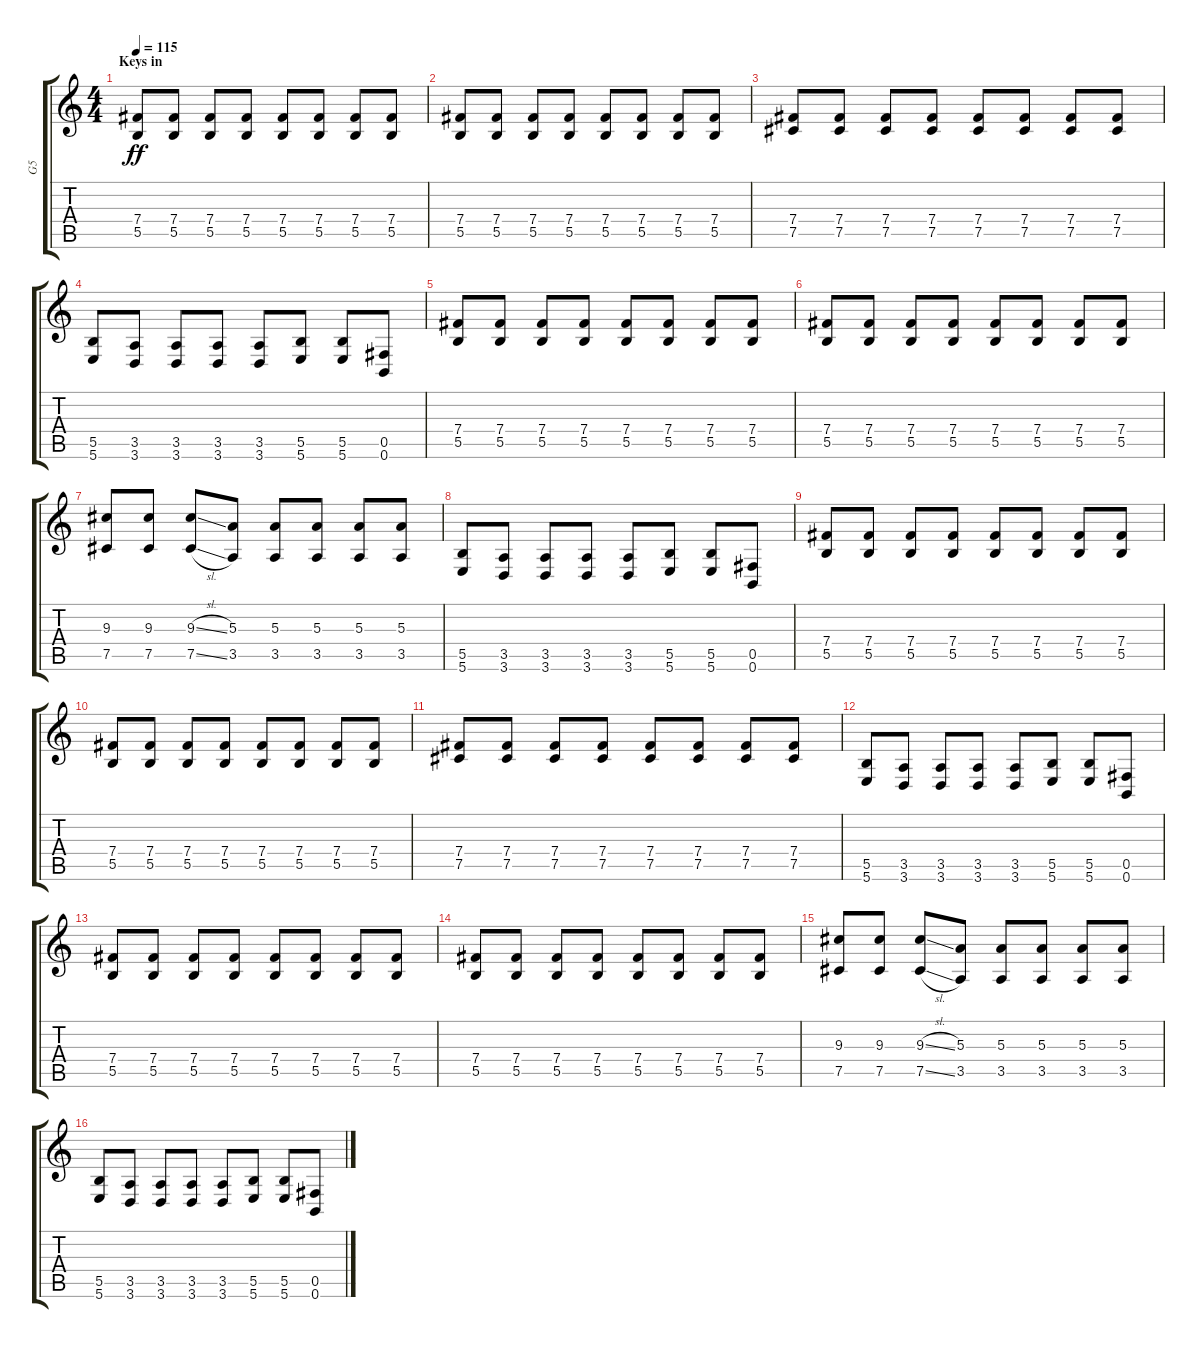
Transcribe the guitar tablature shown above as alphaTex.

\track ("G5" "G5") {instrument distortionguitar}
\staff {score tabs}
\tuning (Db4 Ab3 E3 B2 Gb2 B1) {hide}
\ts (4 4)
\section ("" "Keys in ")
\tempo 115
\clef g2
\ks c
(7.4 5.5).8{dy ff} (7.4 5.5).8 (7.4 5.5).8 (7.4 5.5).8 (7.4 5.5).8 (7.4 5.5).8 (7.4 5.5).8 (7.4 5.5).8 |
(7.4 5.5).8 (7.4 5.5).8 (7.4 5.5).8 (7.4 5.5).8 (7.4 5.5).8 (7.4 5.5).8 (7.4 5.5).8 (7.4 5.5).8 |
(7.4 7.5).8 (7.4 7.5).8 (7.4 7.5).8 (7.4 7.5).8 (7.4 7.5).8 (7.4 7.5).8 (7.4 7.5).8 (7.4 7.5).8 |
(5.5 5.6).8 (3.5 3.6).8 (3.5 3.6).8 (3.5 3.6).8 (3.5 3.6).8 (5.5 5.6).8 (5.5 5.6).8 (0.5 0.6).8 |
(7.4 5.5).8 (7.4 5.5).8 (7.4 5.5).8 (7.4 5.5).8 (7.4 5.5).8 (7.4 5.5).8 (7.4 5.5).8 (7.4 5.5).8 |
(7.4 5.5).8 (7.4 5.5).8 (7.4 5.5).8 (7.4 5.5).8 (7.4 5.5).8 (7.4 5.5).8 (7.4 5.5).8 (7.4 5.5).8 |
(9.3 7.5).8 (9.3 7.5).8 (9.3{sl} 7.5{sl}).8 (5.3 3.5).8 (5.3 3.5).8 (5.3 3.5).8 (5.3 3.5).8 (5.3 3.5).8 |
(5.5 5.6).8 (3.5 3.6).8 (3.5 3.6).8 (3.5 3.6).8 (3.5 3.6).8 (5.5 5.6).8 (5.5 5.6).8 (0.5 0.6).8 |
(7.4 5.5).8 (7.4 5.5).8 (7.4 5.5).8 (7.4 5.5).8 (7.4 5.5).8 (7.4 5.5).8 (7.4 5.5).8 (7.4 5.5).8 |
(7.4 5.5).8 (7.4 5.5).8 (7.4 5.5).8 (7.4 5.5).8 (7.4 5.5).8 (7.4 5.5).8 (7.4 5.5).8 (7.4 5.5).8 |
(7.4 7.5).8 (7.4 7.5).8 (7.4 7.5).8 (7.4 7.5).8 (7.4 7.5).8 (7.4 7.5).8 (7.4 7.5).8 (7.4 7.5).8 |
(5.5 5.6).8 (3.5 3.6).8 (3.5 3.6).8 (3.5 3.6).8 (3.5 3.6).8 (5.5 5.6).8 (5.5 5.6).8 (0.5 0.6).8 |
(7.4 5.5).8 (7.4 5.5).8 (7.4 5.5).8 (7.4 5.5).8 (7.4 5.5).8 (7.4 5.5).8 (7.4 5.5).8 (7.4 5.5).8 |
(7.4 5.5).8 (7.4 5.5).8 (7.4 5.5).8 (7.4 5.5).8 (7.4 5.5).8 (7.4 5.5).8 (7.4 5.5).8 (7.4 5.5).8 |
(9.3 7.5).8 (9.3 7.5).8 (9.3{sl} 7.5{sl}).8 (5.3 3.5).8 (5.3 3.5).8 (5.3 3.5).8 (5.3 3.5).8 (5.3 3.5).8 |
(5.5 5.6).8 (3.5 3.6).8 (3.5 3.6).8 (3.5 3.6).8 (3.5 3.6).8 (5.5 5.6).8 (5.5 5.6).8 (0.5 0.6).8
